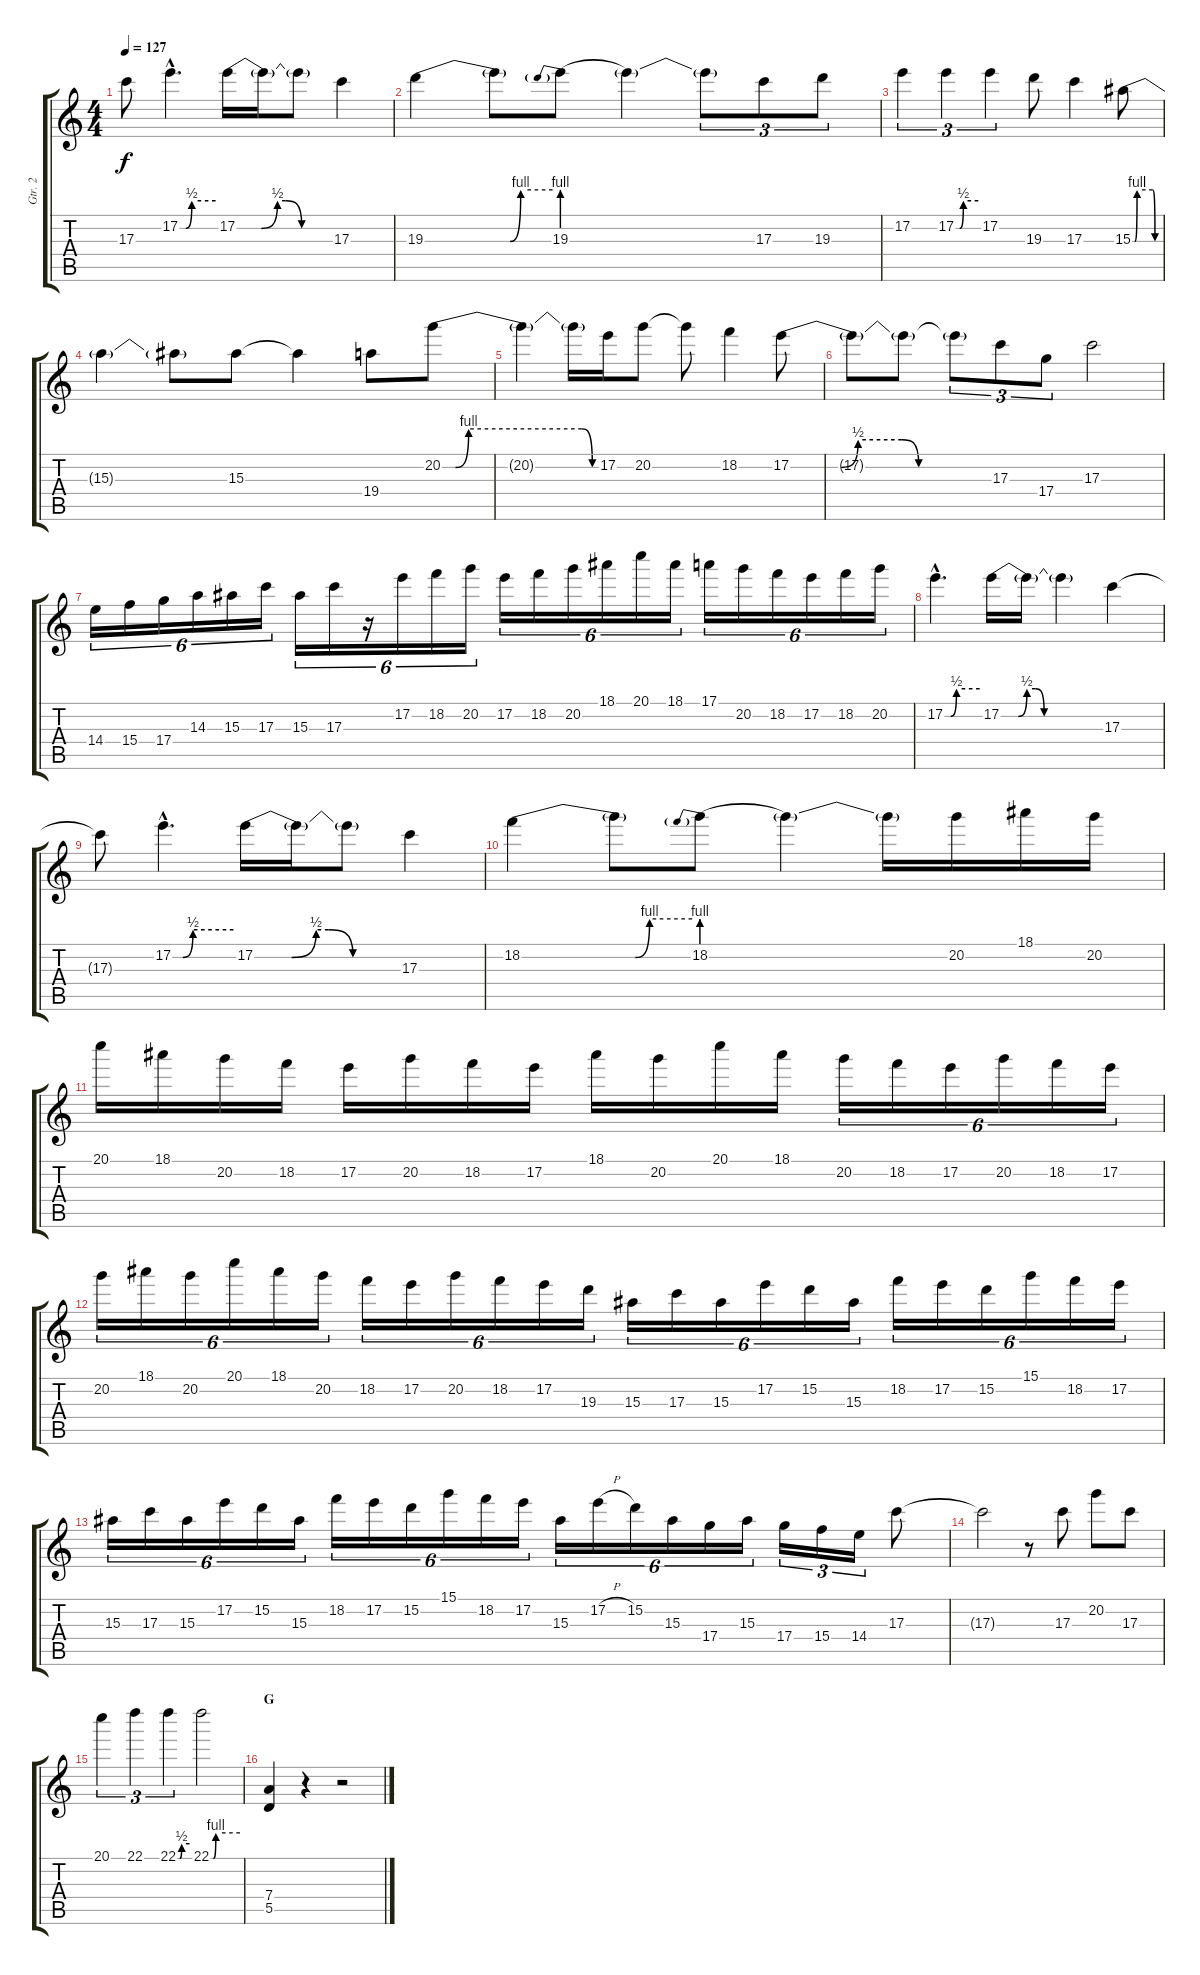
\track ("Gtr. 2" "Gtr. 2") {instrument overdrivenguitar}
\staff {score tabs}
\tuning (E4 B3 G3 D3 A2 E2) {hide}
\ts (4 4)
\tempo 127
\clef g2
\ks c
17.3{t}.8{dy f} 17.2{be (custom 0 0 10 0 20 2 60 2) hac}.4{d} 17.2{be (custom 0 0 15 0 25 2 30 2 40 0 60 0)}.16 17.2{t}.16 17.2{t}.8 17.3.4 |
19.3{be (custom 0 0 40 0 45 4 60 4)}.4 19.3{t}.8 19.3{be (prebend 0 4 60 4)}.8 19.3{t}.4 19.3{t}.8{tu (3 2)} 17.3.8{tu (3 2)} 19.3.8{tu (3 2)} |
17.2.4{tu (3 2)} 17.2{be (custom 0 0 10 0 20 2 60 2)}.4{tu (3 2)} 17.2.4{tu (3 2)} 19.3.8 17.3.4 15.3{be (custom 0 0 5 0 10 4 45 4 50 0 60 0)}.8 |
15.3{t}.4 15.3{t}.8 15.3.8 15.3{t}.4 19.4.8 20.2{be (custom 0 0 5 0 10 4 53 4 57 0 60 0)}.8 |
20.2{t}.4 20.2{t}.16 17.2.16 20.2.8 20.2{t}.8 18.2.4 17.2{be (custom 0 0 15 0 20 2 33 2 38 0 60 0)}.8 |
17.2{t}.8 17.2{t}.8 17.2{t}.8{tu (3 2)} 17.3.8{tu (3 2)} 17.4.8{tu (3 2)} 17.3.2 |
14.4.16{tu (6 4)} 15.4.16{tu (6 4)} 17.4.16{tu (6 4)} 14.3.16{tu (6 4)} 15.3.16{tu (6 4)} 17.3.16{tu (6 4)} 15.3.16{tu (6 4)} 17.3.16{tu (6 4)} r.16{tu (6 4)} 17.2.16{tu (6 4)} 18.2.16{tu (6 4)} 20.2.16{tu (6 4)} 17.2.16{tu (6 4)} 18.2.16{tu (6 4)} 20.2.16{tu (6 4)} 18.1.16{tu (6 4)} 20.1.16{tu (6 4)} 18.1.16{tu (6 4)} 17.1.16{tu (6 4)} 20.2.16{tu (6 4)} 18.2.16{tu (6 4)} 17.2.16{tu (6 4)} 18.2.16{tu (6 4)} 20.2.16{tu (6 4)} |
17.2{be (custom 0 0 10 0 20 2 60 2) hac}.4{d} 17.2{be (custom 0 0 10 0 15 2 20 2 25 0 60 0)}.16 17.2{t}.16 17.2{t}.4 17.3.4 |
17.3{t}.8 17.2{be (custom 0 0 10 0 20 2 60 2) hac}.4{d} 17.2{be (custom 0 0 15 0 25 2 30 2 40 0 60 0)}.16 17.2{t}.16 17.2{t}.8 17.3.4 |
18.2{be (custom 0 0 40 0 45 4 60 4)}.4 18.2{t}.8 18.2{be (prebend 0 4 60 4)}.8 18.2{t}.4 18.2{t}.16 20.2.16 18.1.16 20.2.16 |
20.1.16 18.1.16 20.2.16 18.2.16 17.2.16 20.2.16 18.2.16 17.2.16 18.1.16 20.2.16 20.1.16 18.1.16 20.2.16{tu (6 4)} 18.2.16{tu (6 4)} 17.2.16{tu (6 4)} 20.2.16{tu (6 4)} 18.2.16{tu (6 4)} 17.2.16{tu (6 4)} |
20.2.16{tu (6 4)} 18.1.16{tu (6 4)} 20.2.16{tu (6 4)} 20.1.16{tu (6 4)} 18.1.16{tu (6 4)} 20.2.16{tu (6 4)} 18.2.16{tu (6 4)} 17.2.16{tu (6 4)} 20.2.16{tu (6 4)} 18.2.16{tu (6 4)} 17.2.16{tu (6 4)} 19.3.16{tu (6 4)} 15.3.16{tu (6 4)} 17.3.16{tu (6 4)} 15.3.16{tu (6 4)} 17.2.16{tu (6 4)} 15.2.16{tu (6 4)} 15.3.16{tu (6 4)} 18.2.16{tu (6 4)} 17.2.16{tu (6 4)} 15.2.16{tu (6 4)} 15.1.16{tu (6 4)} 18.2.16{tu (6 4)} 17.2.16{tu (6 4)} |
15.3.16{tu (6 4)} 17.3.16{tu (6 4)} 15.3.16{tu (6 4)} 17.2.16{tu (6 4)} 15.2.16{tu (6 4)} 15.3.16{tu (6 4)} 18.2.16{tu (6 4)} 17.2.16{tu (6 4)} 15.2.16{tu (6 4)} 15.1.16{tu (6 4)} 18.2.16{tu (6 4)} 17.2.16{tu (6 4)} 15.3.16{tu (6 4)} 17.2{h}.16{tu (6 4)} 15.2.16{tu (6 4)} 15.3.16{tu (6 4)} 17.4.16{tu (6 4)} 15.3.16{tu (6 4)} 17.4.16{tu (3 2)} 15.4.16{tu (3 2)} 14.4.16{tu (3 2)} 17.3.8 |
17.3{t}.2 r.8 17.3.8 20.2.8 17.3.8 |
20.1.4{tu (3 2)} 22.1.4{tu (3 2)} 22.1{be (custom 0 0 10 0 20 2 60 2)}.4{tu (3 2)} 22.1{be (custom 0 0 5 0 10 4 60 4)}.2 |
\section ("" "G")
(7.4 5.5).4 r.4 r.2
